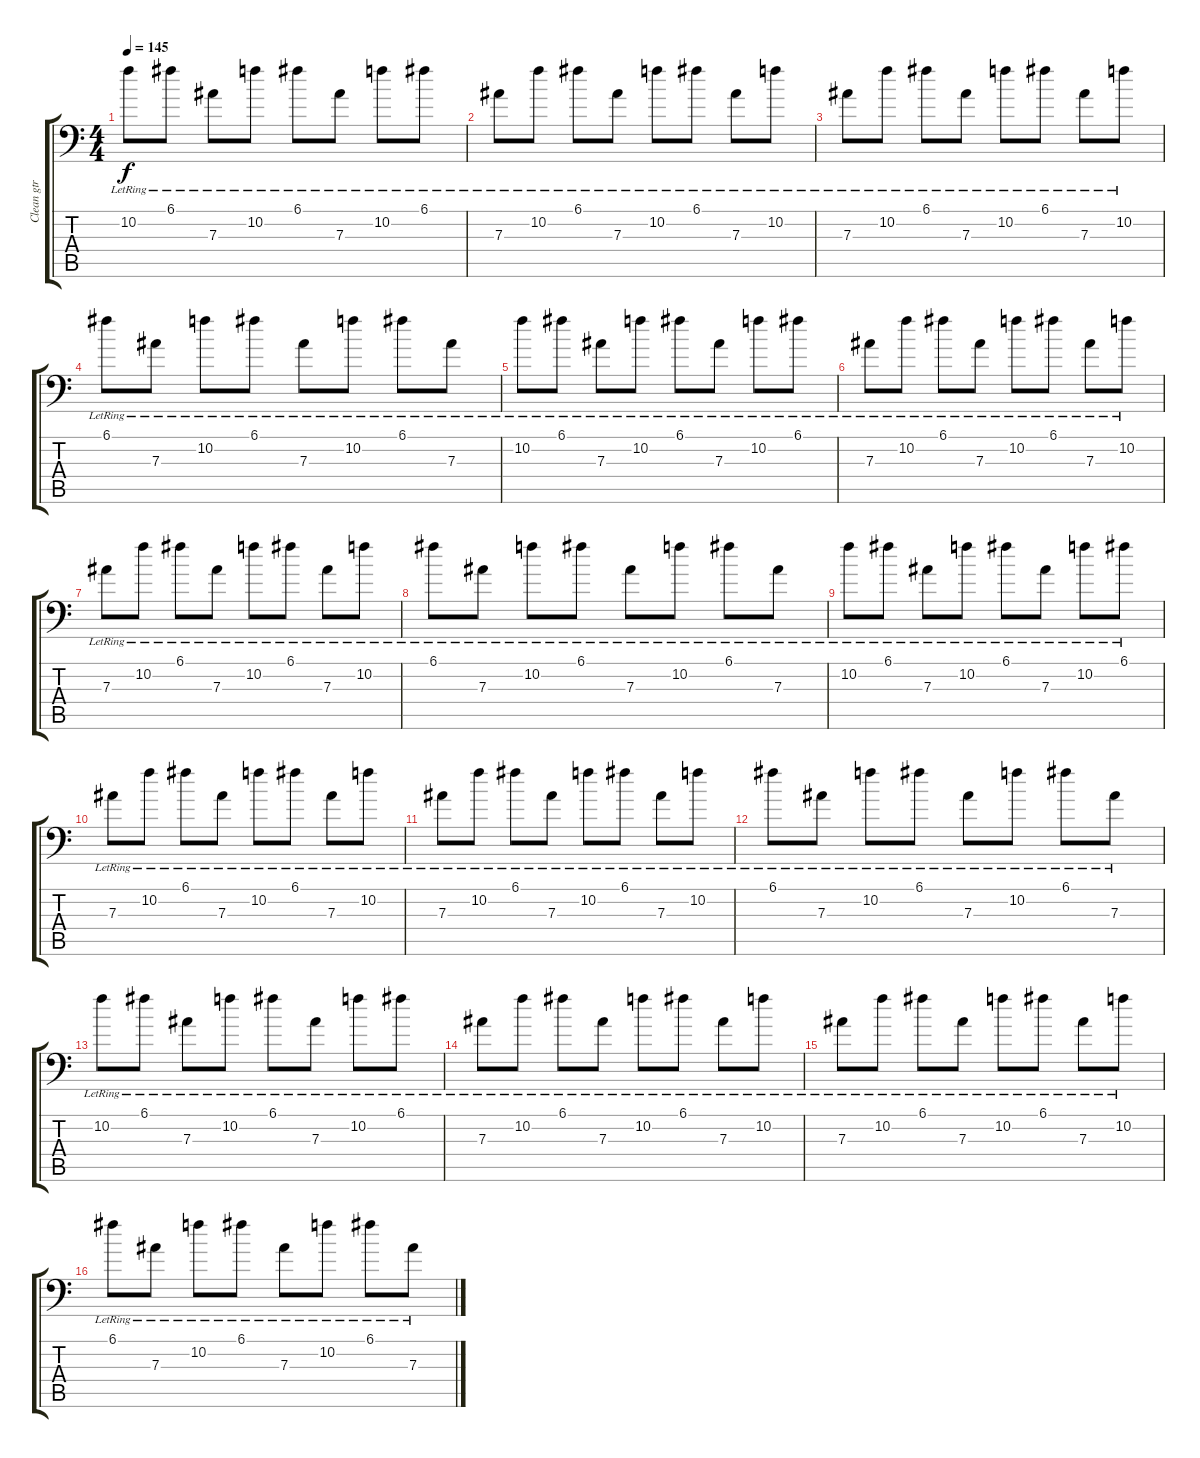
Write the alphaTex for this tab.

\track ("Clean gtr" "Clean gtr") {instrument electricguitarclean}
\staff {score tabs}
\tuning (C4 G3 Eb3 Bb2 F2 Bb1) {hide}
\ts (4 4)
\tempo 145
\clef f4
\ks c
10.2{lr}.8{dy f} 6.1{lr}.8 7.3{lr}.8 10.2{lr}.8 6.1{lr}.8 7.3{lr}.8 10.2{lr}.8 6.1{lr}.8 |
7.3{lr}.8 10.2{lr}.8 6.1{lr}.8 7.3{lr}.8 10.2{lr}.8 6.1{lr}.8 7.3{lr}.8 10.2{lr}.8 |
7.3{lr}.8{volume 10} 10.2{lr}.8 6.1{lr}.8 7.3{lr}.8 10.2{lr}.8 6.1{lr}.8 7.3{lr}.8 10.2{lr}.8 |
6.1{lr}.8 7.3{lr}.8 10.2{lr}.8 6.1{lr}.8 7.3{lr}.8 10.2{lr}.8 6.1{lr}.8 7.3{lr}.8 |
10.2{lr}.8 6.1{lr}.8 7.3{lr}.8 10.2{lr}.8 6.1{lr}.8 7.3{lr}.8 10.2{lr}.8 6.1{lr}.8 |
7.3{lr}.8 10.2{lr}.8 6.1{lr}.8 7.3{lr}.8 10.2{lr}.8 6.1{lr}.8 7.3{lr}.8 10.2{lr}.8 |
7.3{lr}.8 10.2{lr}.8 6.1{lr}.8 7.3{lr}.8 10.2{lr}.8 6.1{lr}.8 7.3{lr}.8 10.2{lr}.8 |
6.1{lr}.8 7.3{lr}.8 10.2{lr}.8 6.1{lr}.8 7.3{lr}.8 10.2{lr}.8 6.1{lr}.8 7.3{lr}.8 |
10.2{lr}.8 6.1{lr}.8 7.3{lr}.8 10.2{lr}.8 6.1{lr}.8 7.3{lr}.8 10.2{lr}.8 6.1{lr}.8 |
7.3{lr}.8 10.2{lr}.8 6.1{lr}.8 7.3{lr}.8 10.2{lr}.8 6.1{lr}.8 7.3{lr}.8 10.2{lr}.8 |
7.3{lr}.8 10.2{lr}.8 6.1{lr}.8 7.3{lr}.8 10.2{lr}.8 6.1{lr}.8 7.3{lr}.8 10.2{lr}.8 |
6.1{lr}.8 7.3{lr}.8 10.2{lr}.8 6.1{lr}.8 7.3{lr}.8 10.2{lr}.8 6.1{lr}.8 7.3{lr}.8 |
10.2{lr}.8 6.1{lr}.8 7.3{lr}.8 10.2{lr}.8 6.1{lr}.8 7.3{lr}.8 10.2{lr}.8 6.1{lr}.8 |
7.3{lr}.8 10.2{lr}.8 6.1{lr}.8 7.3{lr}.8 10.2{lr}.8 6.1{lr}.8 7.3{lr}.8 10.2{lr}.8 |
7.3{lr}.8 10.2{lr}.8 6.1{lr}.8 7.3{lr}.8 10.2{lr}.8 6.1{lr}.8 7.3{lr}.8 10.2{lr}.8 |
6.1{lr}.8 7.3{lr}.8 10.2{lr}.8 6.1{lr}.8 7.3{lr}.8 10.2{lr}.8 6.1{lr}.8 7.3{lr}.8
